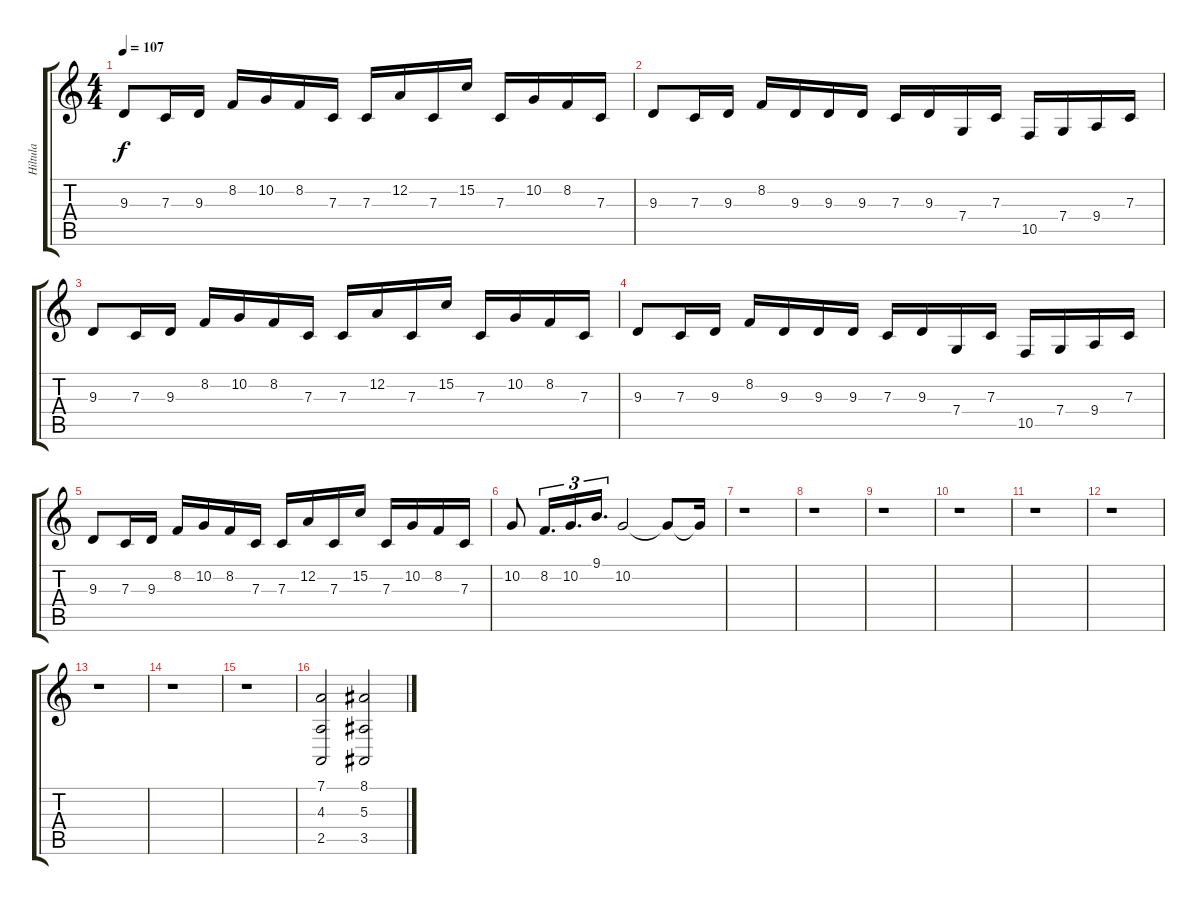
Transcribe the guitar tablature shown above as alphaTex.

\track ("Hiltula" "Hiltula") {instrument tremolostrings}
\staff {score tabs}
\tuning (D4 A3 F3 C3 G2 D2) {hide}
\ts (4 4)
\tempo 107
\clef g2
\ks c
9.3.8{dy f} 7.3.16 9.3.16 8.2.16 10.2.16 8.2.16 7.3.16 7.3.16 12.2.16 7.3.16 15.2.16 7.3.16 10.2.16 8.2.16 7.3.16 |
9.3.8 7.3.16 9.3.16 8.2.16 9.3.16 9.3.16 9.3.16 7.3.16 9.3.16 7.4.16 7.3.16 10.5.16 7.4.16 9.4.16 7.3.16 |
9.3.8 7.3.16 9.3.16 8.2.16 10.2.16 8.2.16 7.3.16 7.3.16 12.2.16 7.3.16 15.2.16 7.3.16 10.2.16 8.2.16 7.3.16 |
9.3.8 7.3.16 9.3.16 8.2.16 9.3.16 9.3.16 9.3.16 7.3.16 9.3.16 7.4.16 7.3.16 10.5.16 7.4.16 9.4.16 7.3.16 |
9.3.8 7.3.16 9.3.16 8.2.16 10.2.16 8.2.16 7.3.16 7.3.16 12.2.16 7.3.16 15.2.16 7.3.16 10.2.16 8.2.16 7.3.16 |
10.2.8 8.2.16{d tu (3 2)} 10.2.16{d tu (3 2)} 9.1.16{d tu (3 2)} 10.2.2 10.2{t}.8 10.2{t}.16 |
r.1 |
r.1 |
r.1 |
r.1 |
r.1 |
r.1 |
r.1 |
r.1 |
r.1 |
(7.1 4.3 2.5).2{volume 10 instrument tremolostrings} (8.1 5.3 3.5).2
